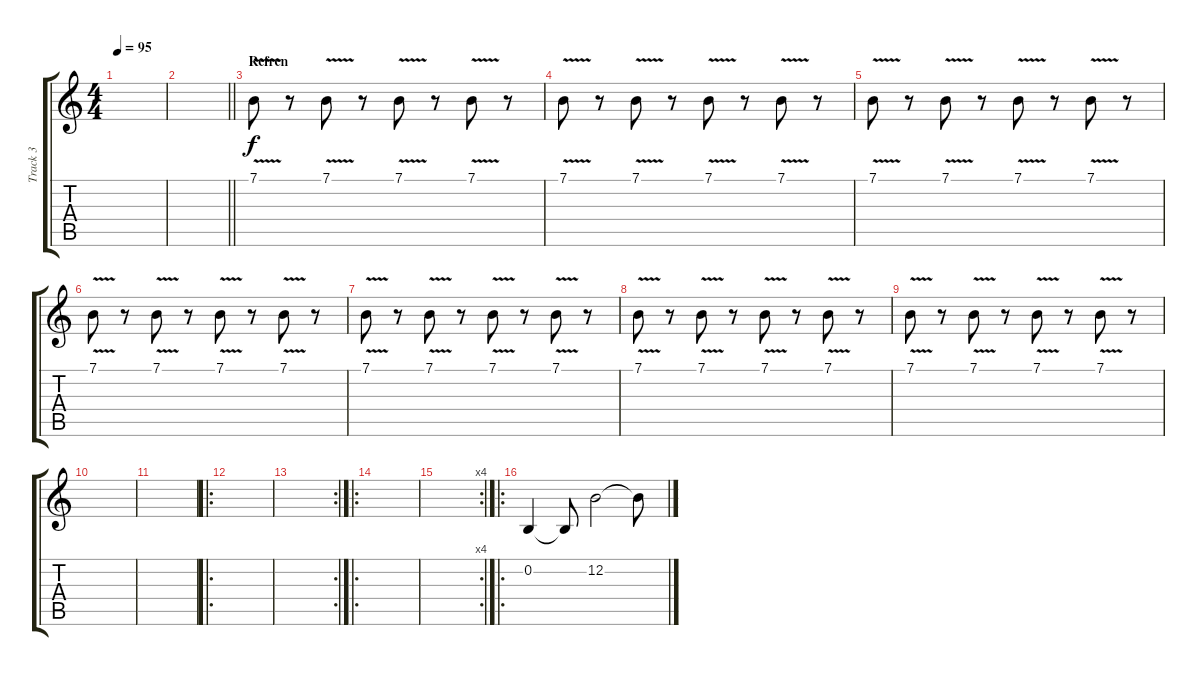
\track ("Track 3" "Track 3") {instrument violin}
\staff {score tabs}
\tuning (E4 B3 G3 D3 A2 E2) {hide}
\ts (4 4)
\tempo 95
\clef g2
\ks c
|
\barLineRight lightlight
|
\section ("" "Refren")
7.1{v}.8 r.8 7.1{v}.8 r.8 7.1{v}.8 r.8 7.1{v}.8 r.8 |
7.1{v}.8 r.8 7.1{v}.8 r.8 7.1{v}.8 r.8 7.1{v}.8 r.8 |
7.1{v}.8 r.8 7.1{v}.8 r.8 7.1{v}.8 r.8 7.1{v}.8 r.8 |
7.1{v}.8 r.8 7.1{v}.8 r.8 7.1{v}.8 r.8 7.1{v}.8 r.8 |
7.1{v}.8 r.8 7.1{v}.8 r.8 7.1{v}.8 r.8 7.1{v}.8 r.8 |
7.1{v}.8 r.8 7.1{v}.8 r.8 7.1{v}.8 r.8 7.1{v}.8 r.8 |
7.1{v}.8 r.8 7.1{v}.8 r.8 7.1{v}.8 r.8 7.1{v}.8 r.8 |
|
|
\ro
|
\rc 2
|
\ro
|
\rc 4
|
\ro
0.2.4 0.2{t}.8 12.2.2 12.2{t}.8
